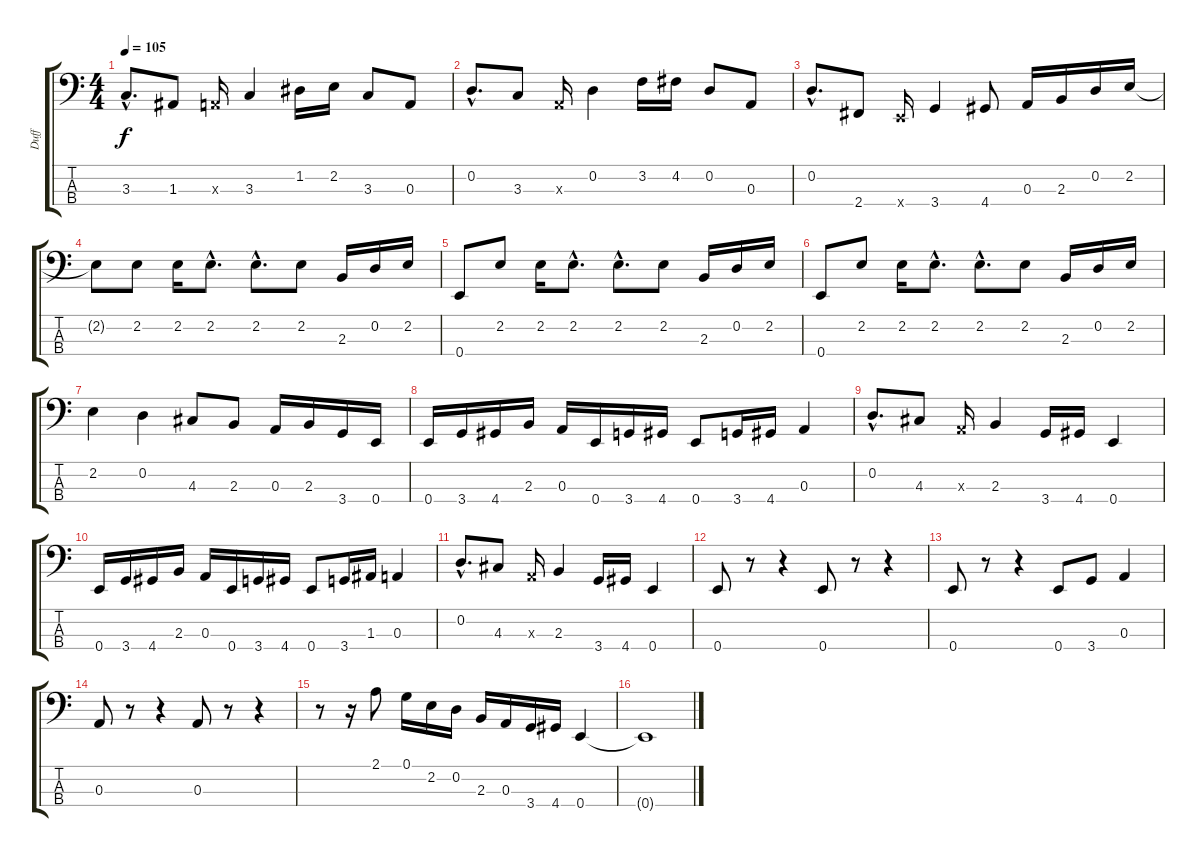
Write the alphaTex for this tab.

\track ("Duff" "Duff") {instrument electricbassfinger}
\staff {score tabs}
\tuning (G2 D2 A1 E1) {hide}
\ts (4 4)
\tempo 105
\clef f4
\ks c
3.3{hac}.8{d dy f} 1.3.8 0.3{x}.16 3.3.4 1.2.16 2.2.16 3.3.8 0.3.8 |
0.2{hac}.8{d} 3.3.8 0.3{x}.16 0.2.4 3.2.16 4.2.16 0.2.8 0.3.8 |
0.2{hac}.8{d} 2.4.8 0.4{x}.16 3.4.4 4.4.8 0.3.16 2.3.16 0.2.16 2.2.16 |
2.2{t}.8 2.2.8 2.2.16 2.2{hac}.8{d} 2.2{hac}.8{d} 2.2.8 2.3.16 0.2.16 2.2.16 |
0.4.8 2.2.8 2.2.16 2.2{hac}.8{d} 2.2{hac}.8{d} 2.2.8 2.3.16 0.2.16 2.2.16 |
0.4.8 2.2.8 2.2.16 2.2{hac}.8{d} 2.2{hac}.8{d} 2.2.8 2.3.16 0.2.16 2.2.16 |
2.2.4 0.2.4 4.3.8 2.3.8 0.3.16 2.3.16 3.4.16 0.4.16 |
0.4.16 3.4.16 4.4.16 2.3.16 0.3.16 0.4.16 3.4.16 4.4.16 0.4.8 3.4.16 4.4.16 0.3.4 |
0.2{hac}.8{d} 4.3.8 0.3{x}.16 2.3.4 3.4.16 4.4.16 0.4.4 |
0.4.16 3.4.16 4.4.16 2.3.16 0.3.16 0.4.16 3.4.16 4.4.16 0.4.8 3.4.16 1.3.16 0.3.4 |
0.2{hac}.8{d} 4.3.8 0.3{x}.16 2.3.4 3.4.16 4.4.16 0.4.4 |
0.4.8 r.8 r.4 0.4.8 r.8 r.4 |
0.4.8 r.8 r.4 0.4.8 3.4.8 0.3.4 |
0.3.8 r.8 r.4 0.3.8 r.8 r.4 |
r.8 r.16 2.1.8 0.1.16 2.2.16 0.2.16 2.3.16 0.3.16 3.4.16 4.4.16 0.4.4 |
0.4{t}.1
